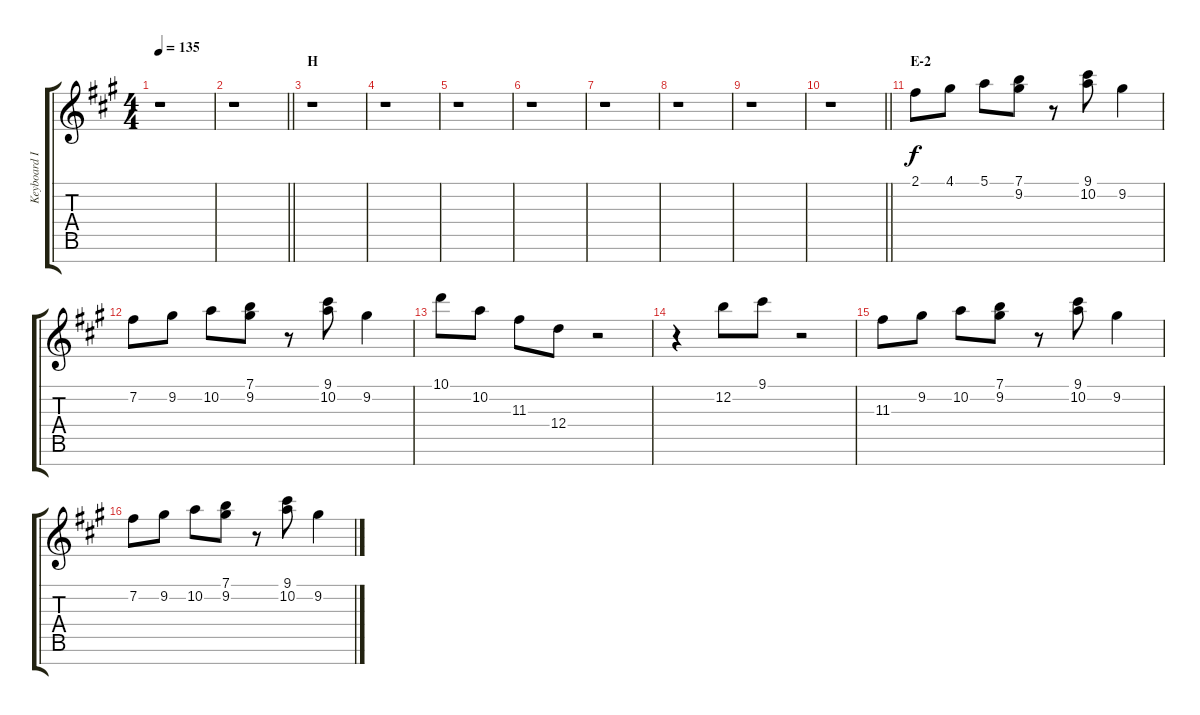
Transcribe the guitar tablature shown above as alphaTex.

\track ("Keyboard II" "Keyboard I") {instrument acousticgrandpiano}
\staff {score tabs}
\tuning (E5 B4 G4 D4 A3 E3 B2) {hide}
\ts (4 4)
\tempo 135
\clef g2
\ks a
r.1{dy f} |
\barLineRight lightlight
r.1 |
\section ("" "H")
r.1 |
r.1 |
r.1 |
r.1 |
r.1 |
r.1 |
r.1 |
\barLineRight lightlight
r.1 |
\section ("" "E-2")
2.1.8 4.1.8 5.1.8 (7.1 9.2).8 r.8 (9.1 10.2).8 9.2.4 |
7.2.8 9.2.8 10.2.8 (7.1 9.2).8 r.8 (9.1 10.2).8 9.2.4 |
10.1.8 10.2.8 11.3.8 12.4.8 r.2 |
r.4 12.2.8 9.1.8 r.2 |
11.3.8 9.2.8 10.2.8 (7.1 9.2).8 r.8 (9.1 10.2).8 9.2.4 |
7.2.8 9.2.8 10.2.8 (7.1 9.2).8 r.8 (9.1 10.2).8 9.2.4
